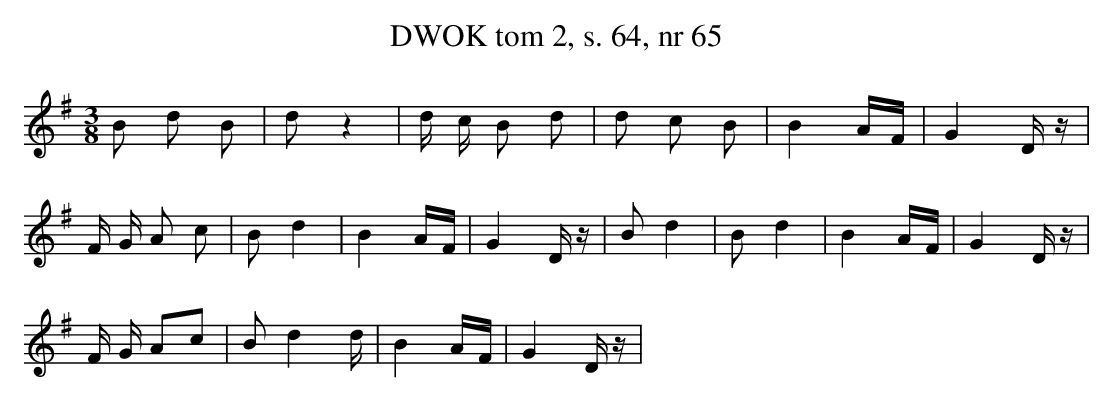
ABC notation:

X:1
T: DWOK tom 2, s. 64, nr 65
L: 1/16
M: 3/8
K: G
B2 d2 B2 | \
d2 z4 | \
d c B2 d2 | \
d2 c2 B2 | \
B4 AF | \
G4 D  z1 |
F G A2 c2 | \
B2 d4 | \
B4 AF | \
G4 D  z1| \
B2 d4 | \
B2 d4 | \
B4 AF | \
G4 D z1 |
F G A2c2 | \
B2 d4 d | \
B4 AF | \
G4 D  z1|
